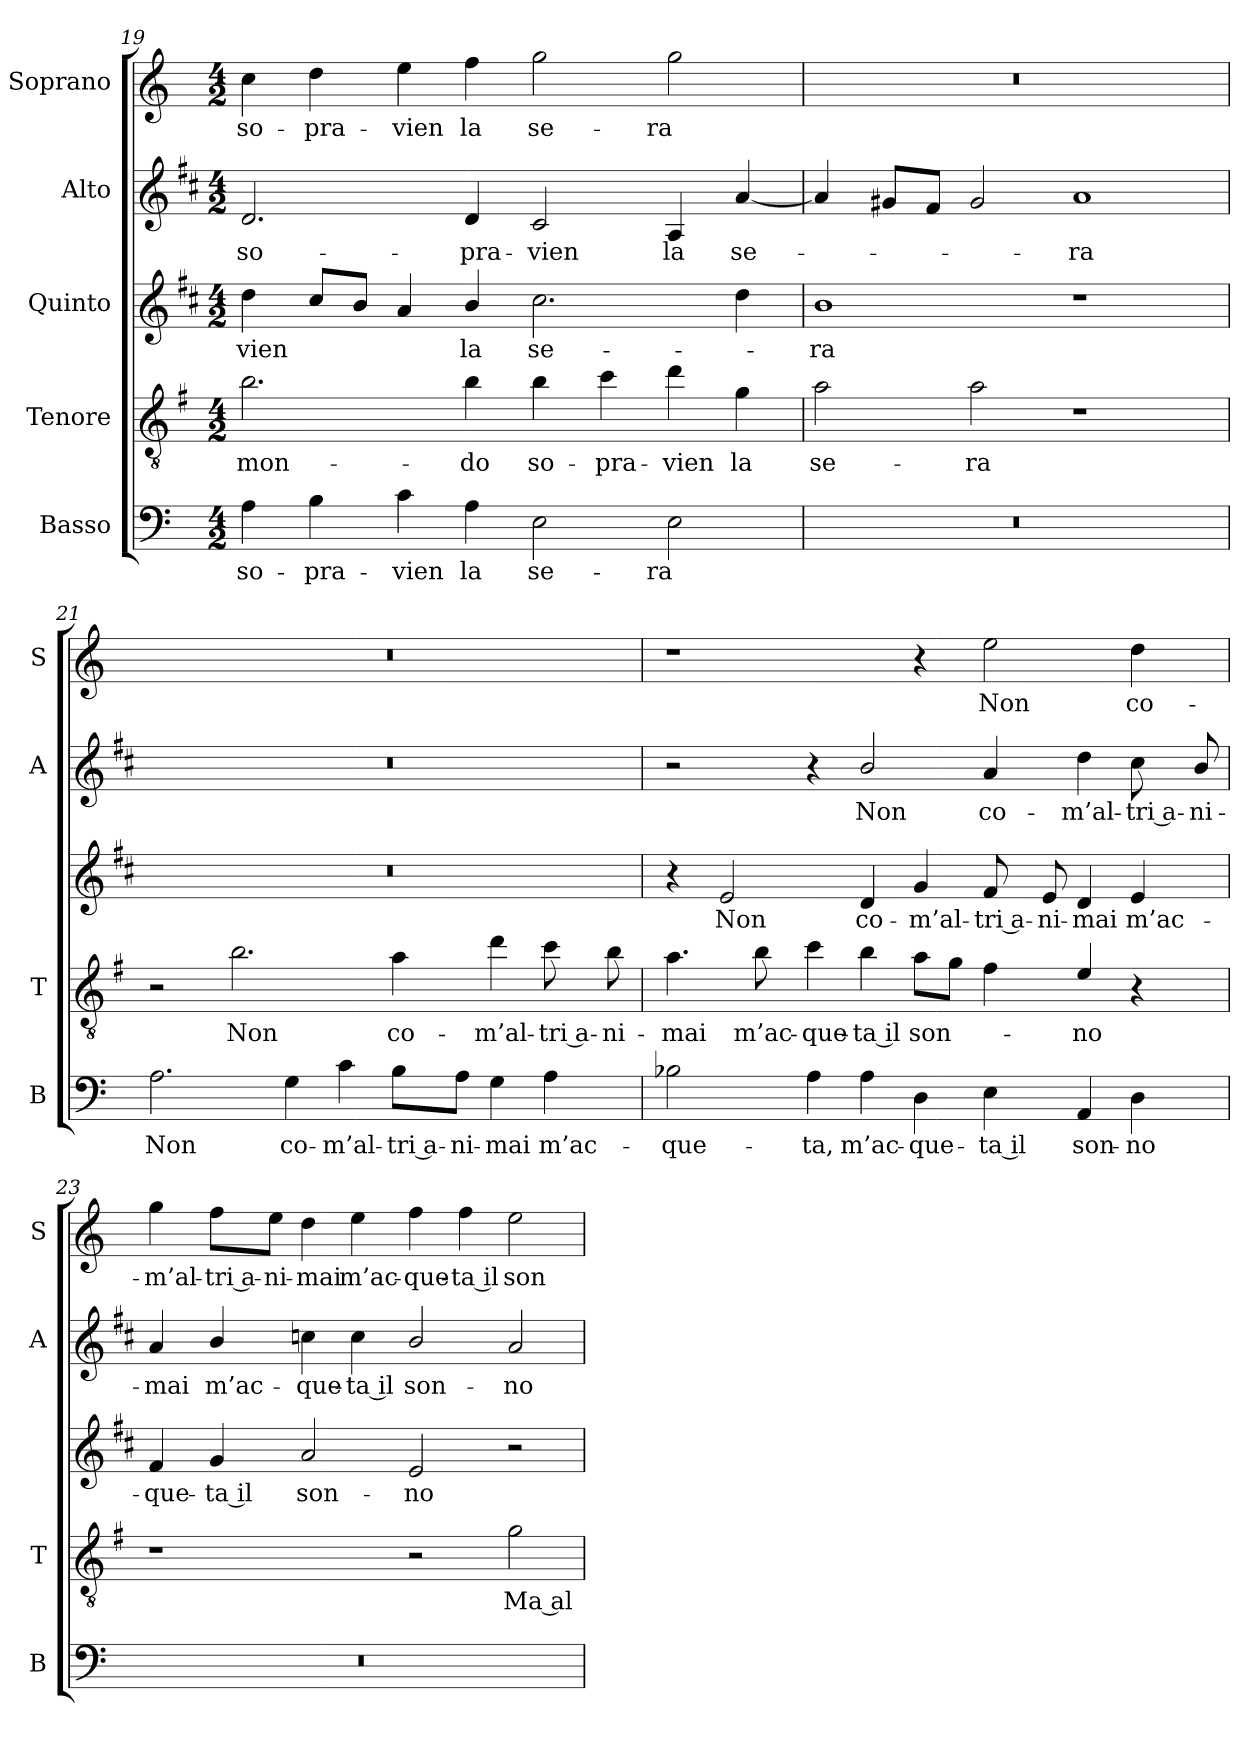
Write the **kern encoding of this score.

**kern	**text	**kern	**text	**kern	**text	**kern	**text	**kern	**text
*part5	*part5	*part4	*part4	*part3	*part3	*part2	*part2	*part1	*part1
*staff5	*staff5	*staff4	*staff4	*staff3	*staff3	*staff2	*staff2	*staff1	*staff1
*I"Basso	*	*I"Tenore	*	*I"Quinto	*	*I"Alto	*	*I"Soprano	*
*I'B	*	*I'T	*	*	*	*I'A	*	*I'S	*
!!LO:LB:g=z
*clefF4	*	*clefGv2	*	*clefG2	*	*clefG2	*	*clefG2	*
*	*	*ITrd4c7	*	*ITrd1c2	*	*ITrd1c2	*	*	*
*k[]	*	*k[]	*	*k[]	*	*k[]	*	*k[]	*
*C:	*	*C:	*	*C:	*	*C:	*	*C:	*
*M4/2	*	*M4/2	*	*M4/2	*	*M4/2	*	*M4/2	*
=19	=19	=19	=19	=19	=19	=19	=19	=19	=19
!	!LO:LY:b	!	!LO:LY:b	!	!LO:LY:b	!	!LO:LY:b	!	!LO:LY:b
4A\	so-	2.e\	mon-	4cc\	-vien	2.c/	so-	4cc\	so-
!	!LO:LY:b	!	!	!	!	!	!	!	!LO:LY:b
4B\	-pra-	.	.	8b/L	.	.	.	4dd\	-pra-
.	.	.	.	8a/J	.	.	.	.	.
!	!LO:LY:b	!	!	!	!	!	!	!	!LO:LY:b
4c\	-vien	.	.	4g/	.	.	.	4ee\	-vien
!	!LO:LY:b	!	!LO:LY:b	!	!LO:LY:b	!	!LO:LY:b	!	!LO:LY:b
4A\	la	4e\	-do	4a/	la	4c/	-pra-	4ff\	la
!	!LO:LY:b	!	!LO:LY:b	!	!LO:LY:b	!	!LO:LY:b	!	!LO:LY:b
2E\	se-	4e\	so-	2.b\	se-	2B/	-vien	2gg\	se-
!	!	!	!LO:LY:b	!	!	!	!	!	!
.	.	4f\	-pra-	.	.	.	.	.	.
!	!LO:LY:b	!	!LO:LY:b	!	!	!	!LO:LY:b	!	!LO:LY:b
2E\	-ra	4g\	-vien	.	.	4G/	la	2gg\	-ra
!	!	!	!LO:LY:b	!	!	!	!LO:LY:b	!	!
.	.	4c\	la	4cc\	.	[4g/	se-	.	.
=20	=20	=20	=20	=20	=20	=20	=20	=20	=20
!	!	!	!LO:LY:b	!	!LO:LY:b	!	!	!	!
0r	.	2d\	se-	1a	-ra	4g/]	.	0r	.
.	.	.	.	.	.	8f#X/L	.	.	.
.	.	.	.	.	.	8e/J	.	.	.
!	!	!	!LO:LY:b	!	!	!	!	!	!
.	.	2d\	-ra	.	.	2f#/	.	.	.
!	!	!	!	!	!	!	!LO:LY:b	!	!
.	.	1r	.	1r	.	1g	-ra	.	.
=21	=21	=21	=21	=21	=21	=21	=21	=21	=21
!	!LO:LY:b	!	!	!	!	!	!	!	!
2.A\	Non	2r	.	0r	.	0r	.	0r	.
!	!	!	!LO:LY:b	!	!	!	!	!	!
.	.	2.e\	Non	.	.	.	.	.	.
!	!LO:LY:b	!	!	!	!	!	!	!	!
4G\	co-	.	.	.	.	.	.	.	.
!	!LO:LY:b	!	!	!	!	!	!	!	!
4c\	-m’al-	.	.	.	.	.	.	.	.
!	!LO:LY:b	!	!LO:LY:b	!	!	!	!	!	!
8B\L	-tri a-	4d\	co-	.	.	.	.	.	.
!	!LO:LY:b	!	!	!	!	!	!	!	!
8A\J	-ni-	.	.	.	.	.	.	.	.
!	!LO:LY:b	!	!LO:LY:b	!	!	!	!	!	!
4G\	-mai	4g\	-m’al-	.	.	.	.	.	.
!	!LO:LY:b	!	!LO:LY:b	!	!	!	!	!	!
4A\	m’ac-	8f\	-tri a-	.	.	.	.	.	.
!	!	!	!LO:LY:b	!	!	!	!	!	!
.	.	8e\	-ni-	.	.	.	.	.	.
!!LO:PB:g=z
=22	=22	=22	=22	=22	=22	=22	=22	=22	=22
!	!LO:LY:b	!	!LO:LY:b	!	!	!	!	!	!
2B-X\	-que-	4.d\	-mai	4r	.	2r	.	1r	.
!	!	!	!	!	!LO:LY:b	!	!	!	!
.	.	.	.	2d/	Non	.	.	.	.
!	!	!	!LO:LY:b	!	!	!	!	!	!
.	.	8e\	m’ac-	.	.	.	.	.	.
!	!LO:LY:b	!	!LO:LY:b	!	!	!	!	!	!
4A\	-ta,	4f\	-que-	.	.	4r	.	.	.
!	!LO:LY:b	!	!LO:LY:b	!	!LO:LY:b	!	!LO:LY:b	!	!
4A\	m’ac-	4e\	-ta il	4c/	co-	2a/	Non	.	.
!	!LO:LY:b	!	!LO:LY:b	!	!LO:LY:b	!	!	!	!
4D\	-que-	8d\L	son-	4f/	-m’al-	.	.	4r	.
.	.	8c\J	.	.	.	.	.	.	.
!	!LO:LY:b	!	!	!	!LO:LY:b	!	!LO:LY:b	!	!LO:LY:b
4E\	-ta il	4B\	.	8e/	-tri a-	4g/	co-	2ee\	Non
!	!	!	!	!	!LO:LY:b	!	!	!	!
.	.	.	.	8d/	-ni-	.	.	.	.
!	!LO:LY:b	!	!LO:LY:b	!	!LO:LY:b	!	!LO:LY:b	!	!
4AA/	son-	4A/	-no	4c/	-mai	4cc\	-m’al-	.	.
!	!LO:LY:b	!	!	!	!LO:LY:b	!	!LO:LY:b	!	!LO:LY:b
4D\	-no	4r	.	4d/	m’ac-	8b\	-tri a-	4dd\	co-
!	!	!	!	!	!	!	!LO:LY:b	!	!
.	.	.	.	.	.	8a/	-ni-	.	.
=23	=23	=23	=23	=23	=23	=23	=23	=23	=23
!	!	!	!	!	!LO:LY:b	!	!LO:LY:b	!	!LO:LY:b
0r	.	1r	.	4e/	-que-	4g/	-mai	4gg\	-m’al-
!	!	!	!	!	!LO:LY:b	!	!LO:LY:b	!	!LO:LY:b
.	.	.	.	4f/	-ta il	4a/	m’ac-	8ff\L	-tri a-
!	!	!	!	!	!	!	!	!	!LO:LY:b
.	.	.	.	.	.	.	.	8ee\J	-ni-
!	!	!	!	!	!LO:LY:b	!	!LO:LY:b	!	!LO:LY:b
.	.	.	.	2g/	son-	4b-X\	-que-	4dd\	-mai
!	!	!	!	!	!	!	!LO:LY:b	!	!LO:LY:b
.	.	.	.	.	.	4b-\	-ta il	4ee\	m’ac-
!	!	!	!	!	!LO:LY:b	!	!LO:LY:b	!	!LO:LY:b
.	.	2r	.	2d/	-no	2a/	son-	4ff\	-que-
!	!	!	!	!	!	!	!	!	!LO:LY:b
.	.	.	.	.	.	.	.	4ff\	-ta il
!	!	!	!LO:LY:b	!	!	!	!LO:LY:b	!	!LO:LY:b
.	.	2c\	Ma al-	2r	.	2g/	-no	2ee\	son-
=	=	=	=	=	=	=	=	=	=
*-	*-	*-	*-	*-	*-	*-	*-	*-	*-
